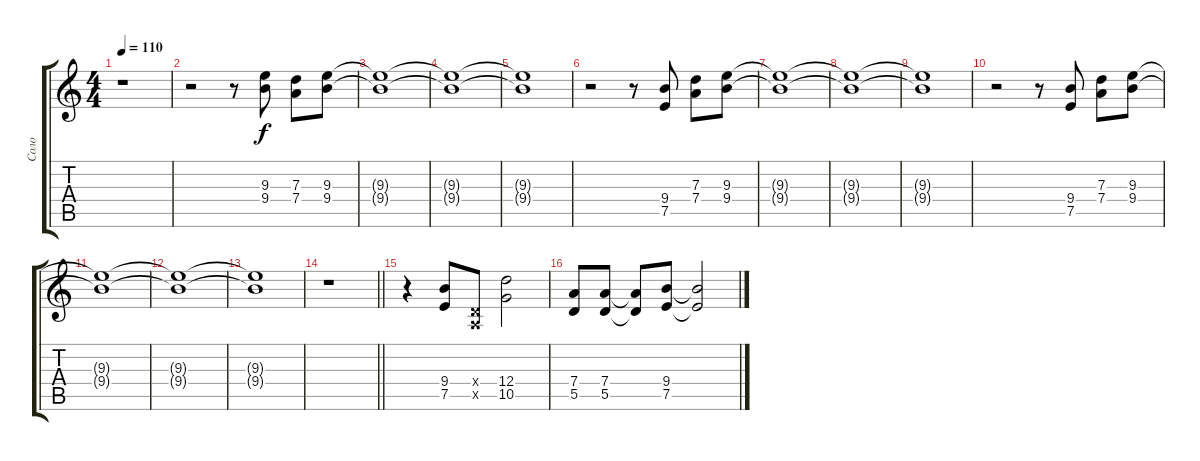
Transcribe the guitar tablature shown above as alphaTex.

\track ("Соло" "Соло") {instrument distortionguitar}
\staff {score tabs}
\tuning (E4 B3 G3 D3 A2 E2) {hide}
\ts (4 4)
\tempo 110
\clef g2
\ks c
r.1{dy f} |
r.2 r.8 (9.3 9.4).8 (7.3 7.4).8 (9.3 9.4).8 |
(9.3{t} 9.4{t}).1 |
(9.3{t} 9.4{t}).1 |
(9.3{t} 9.4{t}).1 |
r.2 r.8 (9.4 7.5).8 (7.3 7.4).8 (9.3 9.4).8 |
(9.3{t} 9.4{t}).1 |
(9.3{t} 9.4{t}).1 |
(9.3{t} 9.4{t}).1 |
r.2 r.8 (9.4 7.5).8 (7.3 7.4).8 (9.3 9.4).8 |
(9.3{t} 9.4{t}).1 |
(9.3{t} 9.4{t}).1 |
(9.3{t} 9.4{t}).1 |
\barLineRight lightlight
r.1 |
r.4 (9.4 7.5).8 (0.4{x} 0.5{x}).8 (12.4 10.5).2 |
(7.4 5.5).8 (7.4 5.5).8 (7.4{t} 5.5{t}).8 (9.4 7.5).8 (9.4{t} 7.5{t}).2
